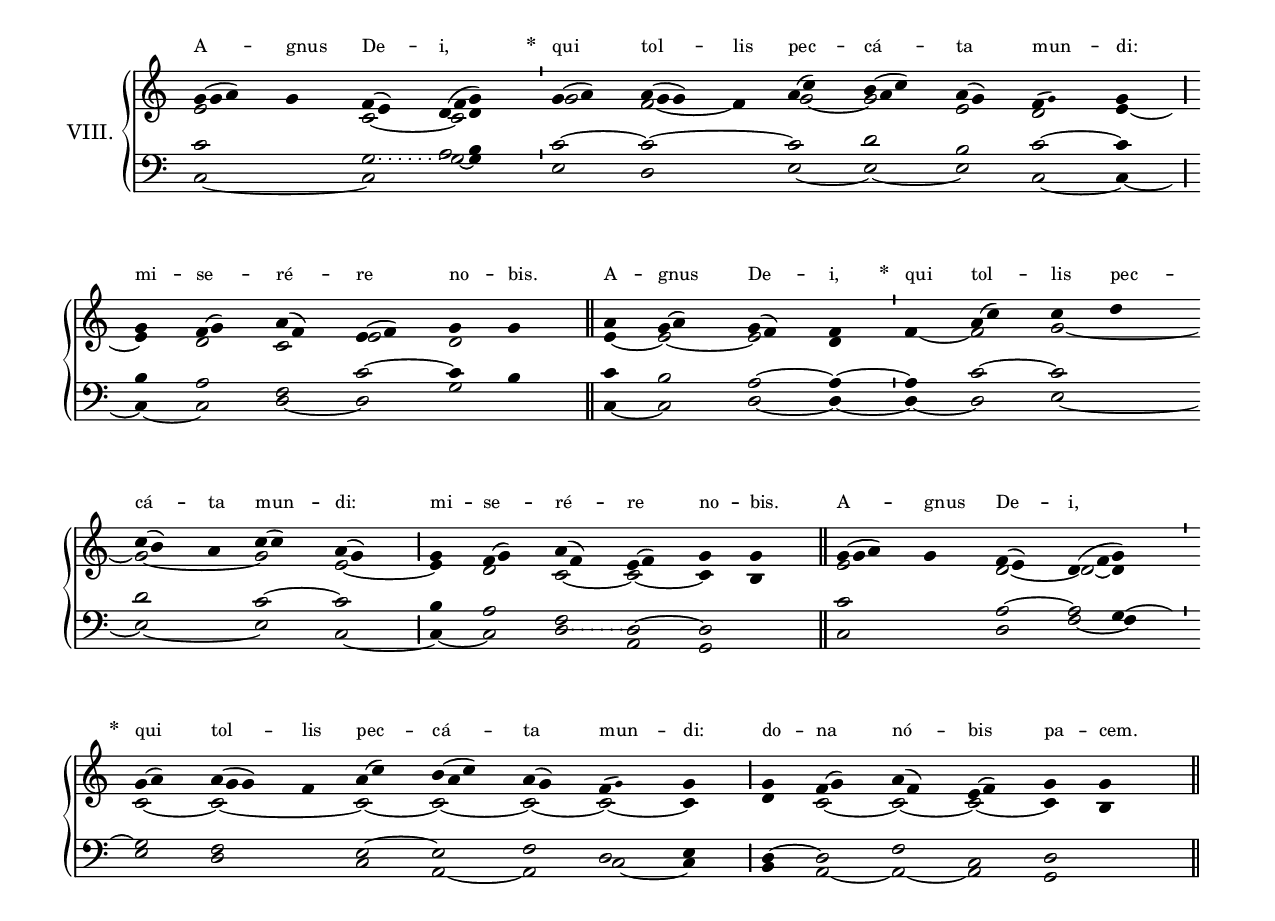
\version "2.18"
\include "gregorian.ly"
\include "noh2.ily"

%Page reference: page v.83
%(volume.page)

%Proofed 3/14

global = {
 \key g \mixolydian
 \cadenzaOn 
 \override Glissando #'thickness = #2.0
}

chantText = \lyricmode {
A -- gnus De -- i, 
\set stanza = " * " qui tol -- lis pec -- cá -- ta mun -- di: 
mi -- se -- ré -- re no -- bis. 
A -- gnus De -- i, 
\set stanza = " * " qui tol -- lis pec -- cá -- ta mun -- di: 
mi -- se -- ré -- re no -- bis. 
A -- gnus De -- i, 
\set stanza = " * " qui tol -- lis pec -- cá -- ta mun -- di: 
do -- na nó -- bis pa -- cem. }

chantMusic = {
\tieDown   g'4 ( g'4 a'4) g'4 f'4 ( e'4) d'4 ( f'4 g'4) \divisioMinima
 g'4 ( a'4) a'4 ( g'4 g'4) f'4 a'4 ( c''4) b'4 ( a'4 c''4) a'4 ( g'4) f'4 ( \once \tweak #'font-size #-4 g' ) g'4 \divisioMaior
 \forceBreak
 g'4 f'4 ( g'4) a'4 ( f'4) e'4 ( f'4) g'4 g'4 \finalis
 a'4 g'4 ( a'4) g'4 ( f'4) f'4 \divisioMinima
 f'4 a'4 ( c''4) c''4 d''4 \forceBreak
 c''4 ( b'4) a'4 c''4 ( c''4) a'4 ( g'4) \divisioMaior
 g'4 f'4 ( g'4) a'4 ( f'4) e'4 ( f'4) g'4 g'4 \finalis
 g'4 ( g'4 a'4) g'4 f'4 ( e'4) d'4 ( f'4 g'4) \divisioMinima
 \forceBreak
 g'4 ( a'4) a'4 ( g'4 g'4) f'4 a'4 ( c''4) b'4 ( a'4 c''4) a'4 ( g'4) f'4 ( \once \tweak #'font-size #-4 g' ) g'4 \divisioMaior
 g'4 f'4 ( g'4) a'4 ( f'4) e'4 ( f'4) g'4 g'4 \finalis

}

altoMusic = {
e'2*4/2 c'2 ~ c'2 d'4 \divisioMinima
g'2 f'2*3/2 ~ f'4 g'2 ~ g'2*3/2 e'2 d'2 e'4 ~ \divisioMaior
e'4 d'2 c'2 e'2 d'2 \finalis
e'4 ~ e'2 ~ e'2 d'4 \divisioMinima
f'4 ~ f'2 g'2 ~ g'2*3/2 ~ g'2 e'2 ~ \divisioMaior
e'4 d'2 c'2 ~ c'2 ~ c'4 b4 \finalis
e'2*4/2 d'2 ~ d'2 ~ d'4 \divisioMinima
c'2 ~ c'2*4/2 ~ c'2 ~ c'2*3/2 ~ c'2 ~ c'2 ~ c'4 \divisioMaior
d'4 c'2 ~ c'2 ~ c'2 ~ c'4 b4 \finalis
}

tenorMusic = {
c'2*4/2 g2 a2 b4 \divisioMinima
c'2 ~ c'2*4/2 ~ c'2 d'2*3/2 b2 c'2 ~ c'4 \divisioMaior
b4 a2 f2 c'2 ~ c'4 b4 \finalis
c'4 b2 a2 ~ a4 ~ \divisioMinima
a4 c'2 ~ c'2 d'2*3/2 c'2 ~ c'2 \divisioMaior
b4 a2 f2 d2 ~ d2 \finalis
c'2*4/2 a2 ~ a2 g4 ~ \divisioMinima
g2 f2*4/2 e2 ~ e2*3/2 f2 d2 e4 \divisioMaior
d4 ~ d2 f2 c2 d2 \finalis
}

bassMusic = {
c2*4/2 ~ c2 g2 ~ g4 \divisioMinima
e2 d2*4/2 e2 ~ e2*3/2 ~ e2 c2 ~ c4 ~ \divisioMaior
c4 ~ c2 d2 ~ d2 g2 \finalis
c4 ~ c2 d2 ~ d4 ~ \divisioMinima
d4 ~ d2 e2 ~ e2*3/2 ~ e2 c2 ~ \divisioMaior
c4 ~ c2 d2 a,2 g,2 \finalis
c2*4/2 d2 f2 ~ f4 \divisioMinima
e2 d2*4/2 c2 a,2*3/2 ~ a,2 c2 ~ c4 \divisioMaior
b,4 a,2 ~ a,2 ~ a,2 g,2 \finalis
}

voiceLines = {
\voiceLineStyle


s2*4/2
\allowVoiceLineBreak
\voiceLine "down" "down" g2*2/2 g2*1/2


s2*48/2
\allowVoiceLineBreak
\offsetVoiceLineY
\voiceLine "down" "down" d2*2/2 d2*1/2


}

\score{
  <<
    \new Lyrics
    \new GrandStaff <<
      \set GrandStaff.autoBeaming = ##f
      \set GrandStaff.instrumentName = \markup \center-column {
        "VIII."
      }
      \new Staff = up <<
        \new Voice = "chant" {
          \voiceOne \global \chantMusic
        }
        \new Voice {
          \voiceTwo \global \altoMusic
        }
      >>

      \new Staff = down <<
        \clef bass
        \new Voice {
          \voiceOne \global \tenorMusic
        }
        \new Voice {
          \voiceTwo \global \bassMusic
        }
	\new Voice {
        \voiceThree \global \voiceLines
        }
      >>
    >>
    \context Lyrics {
      \lyricsto chant {
      \chantText
    }
    }
  >>
  \layout{
  }
  
}
